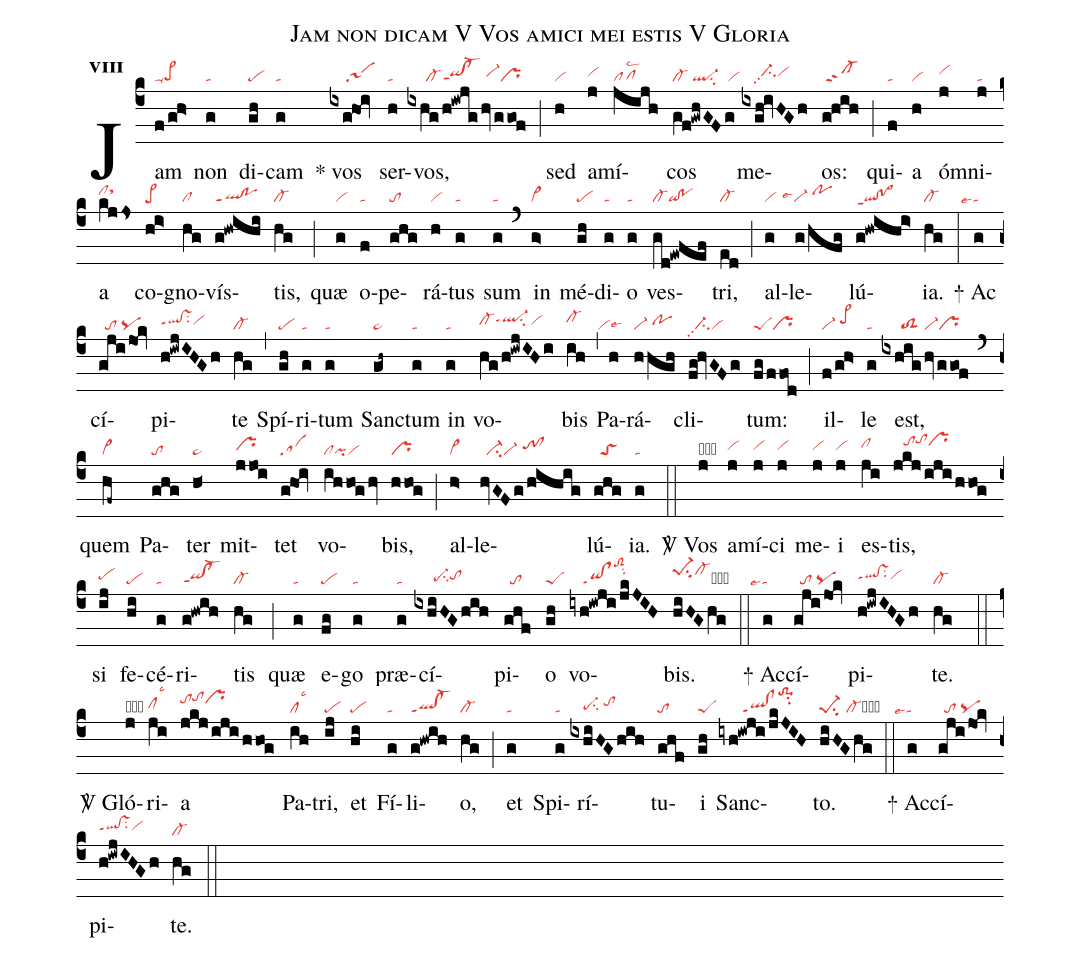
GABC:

name:Jam non dicam V Vos amici mei estis V Gloria;
office-part:re;
mode:8;
nabc-lines:1;
%%
initial-style: 1;
name:Jam non dicam;
mode: 8;
office-part: Responsorium;
annotation: Resp.;
annotation: viii;
nabc-lines:1;
%%
(c4) Jam(f/gh>|ta-pe>hg) non(g|ta) di(gh|pe)cam(g|ta) <sp>*</sp> vos(ixg!hoi|/////sa1) ser(h|ta)vos,(ixhg/h!iwjghvggof|//////cl-qihh!cl-hhppt1/vi-hhpr) (;) sed(h|vi) a(j|vihh)mí(jijh|pflsc2)cos(gf!gwhGFg|cl-/ql-su2vi) me(ixgh!ivHGh|//////ci-hhpp2vihh)os:(g!hih|/sf-) (;) qui(f|ta)a(h|vi) óm(j|vihi)ni(j|ta)a(kjjs|clhisthj) co(hi>|pe>)gno(hg|cl)vís(g!hwihi|ql!poppt1)tis,(hg|cl-) (;) quæ(g|vi) o(f|ta)pe(ghg|to)rá(h|vi)tus(g|ta) sum(g|ta) (`) in(g>|vi>) mé(gh|pe)di(g|ta)o(g|ta) ves(gd!ewfef|cl-qi!po)tri,(ed|cl-) (;) al(g|vi)le(g/hfg|````vi-lse4/pohi)lú(g!hwihi>|ql!po>ppt1)ia.(hg|cl-) (:)

<sp>+</sp> Ac(g|````talse4)cí(gji/jok|//to/pq)pi(h!iwjIHGh|qlhh!vshhppt1su2vihh)te(hg|cl-) (,) Spí(gh|pe)ri(g|ta)tum(g|ta) Sanc(gh~|pe~)tum(g|ta) in(g|ta) vo(hg/h!iwjIHi|cl-hhql-hippt1su2vihh)bis(ih|cl-hi) (,) Pa(h|```vilse6)rá(h/hgh|vi-/pohh)cli(fg!hvGFg|//ci-pp2vi)tum:(fg/ffod|peSpr) (;) il(f/g!h>|vi-/pe>hi)le(g|ta) est,(ixhighv/ggof|//////toS2/vi-pr) (`) quem(hf~|vi>) Pa(ghg|to)ter(h<|pe~) mit(jjoi|prhh)tet(g@hoi|sa) vo(ih/hog/hv|clpivi)bis,(hhog|pr) (;) al(h>|vi>)le(hvGFg/hihig|//ci-vi-/tohh!clhh)lú(ghg|//toS)ia.(g|ta) (::)

<sp>V/</sp> Vos(j|obvihh) a(j|vihh)mí(j|vihh)ci(j|vihh) me(j|vihh)i(j|vihh) es(ji|clhi)tis,(jkj/iji/hhog|///tohjtohkprhj) si(ij|pehh) fe(hi|pe)cé(g|ta)ri(g!hwih|qihh!cl-hhppt1)tis(hg|cl-) (;) quæ(g|ta) e(fg|pe)go(g|ta) præ(g|ta)cí(ixhiHGhih|//////pe-hgsu2tohh)pi(ghf|//to)o(gh|peS) vo(iyh!iwji/jkJIH|////qi!clppt1toS2hmsu2)bis.(hiHGhg|pe-1hjsu2cl-hjcb) (::)

<sp>+</sp> Ac(g|````talse4)cí(gji/jok|//to/pq)pi(h!iwjIHGh|qlhh!vshhppt1su2vihh)te.(hg|cl-) (::)

<sp>V/</sp> Gló(j|obvihh)ri(ji|clhhlsc3)a(jkj/iji/hhog|tohjtohkprhj) Pa(ih|cllsc3)tri,(ij|pe) et(hi|pe) Fí(g|ta)li(g!hwih|ql!cl-ppt1)o,(hg|cl-) (;) et(g|ta) Spi(g|ta)rí(ixhiHG/hih|////pe-hgsu2/tohi)tu(ghf|to)i(gh|peS) Sanc(iyh!iwji/jkJIH|///////ql!clppt1to-1hmsu2)to.(hiHGhg|pe-1su2/cl-cb) (::)

<sp>+</sp> Ac(g|````talse4)cí(gji/jok|//to/pq)pi(h!iwjIHGh|qlhh!vshhppt1su2vihh)te.(hg|cl-) (::)
